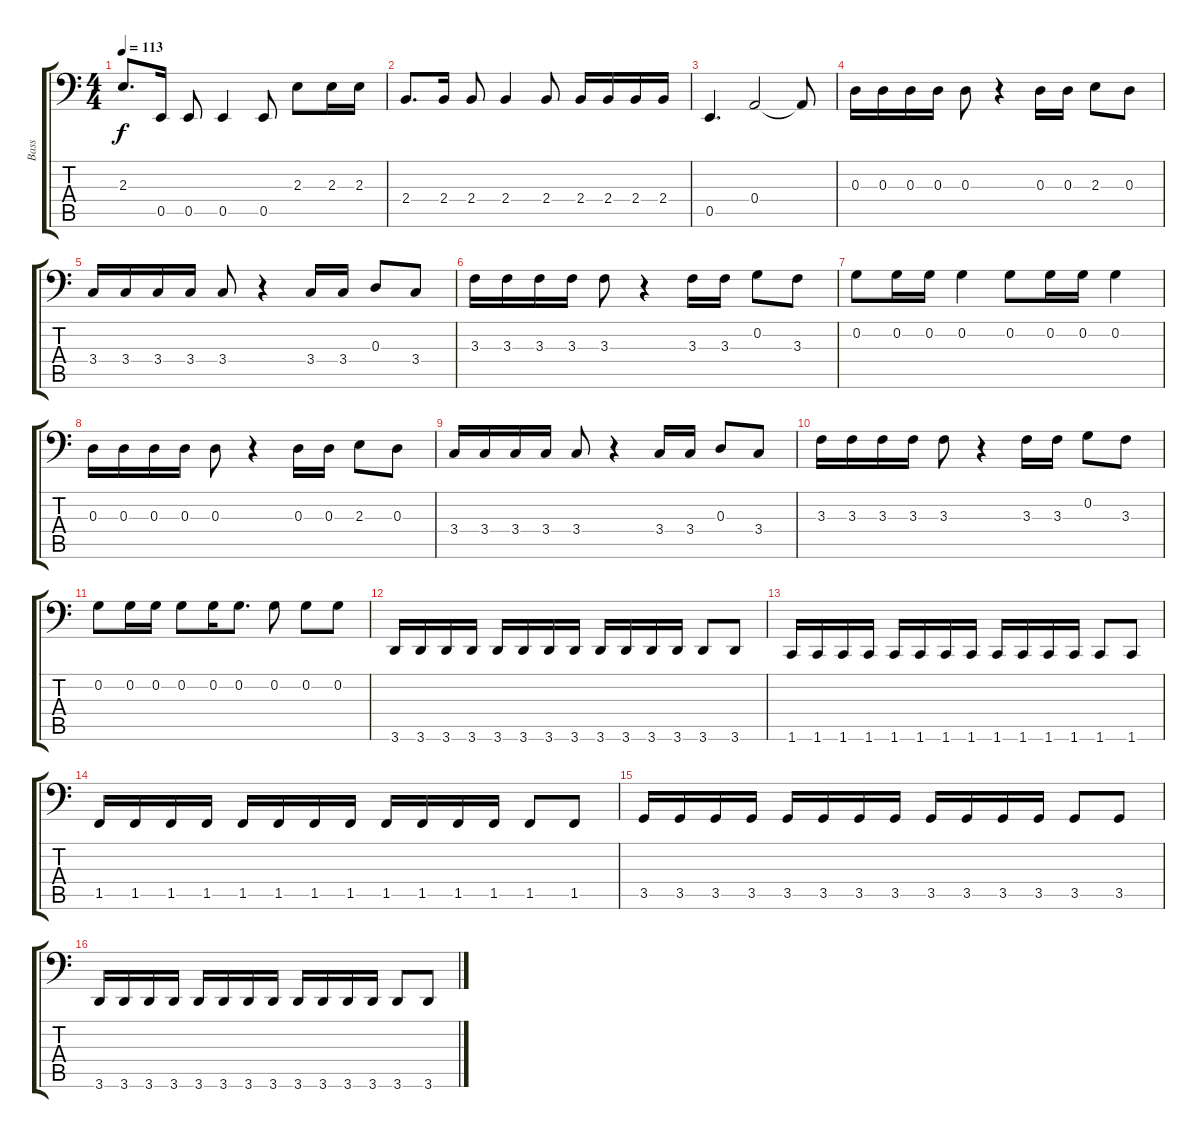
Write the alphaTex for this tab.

\track ("Bass" "Bass") {instrument electricbassfinger}
\staff {score tabs}
\tuning (C3 G2 D2 A1 E1 B0) {hide}
\ts (4 4)
\tempo 113
\clef f4
\ks c
2.3{t}.8{d dy f} 0.5.16 0.5.8 0.5.4 0.5.8 2.3.8 2.3.16 2.3.16 |
2.4.8{d} 2.4.16 2.4.8 2.4.4 2.4.8 2.4.16 2.4.16 2.4.16 2.4.16 |
0.5.4{d} 0.4.2 0.4{t}.8 |
0.3.16{volume 10} 0.3.16 0.3.16 0.3.16 0.3.8 r.4 0.3.16 0.3.16 2.3.8 0.3.8 |
3.4.16 3.4.16 3.4.16 3.4.16 3.4.8 r.4 3.4.16 3.4.16 0.3.8 3.4.8 |
3.3.16 3.3.16 3.3.16 3.3.16 3.3.8 r.4 3.3.16 3.3.16 0.2.8 3.3.8 |
0.2.8 0.2.16 0.2.16 0.2.4 0.2.8 0.2.16 0.2.16 0.2.4 |
0.3.16 0.3.16 0.3.16 0.3.16 0.3.8 r.4 0.3.16 0.3.16 2.3.8 0.3.8 |
3.4.16 3.4.16 3.4.16 3.4.16 3.4.8 r.4 3.4.16 3.4.16 0.3.8 3.4.8 |
3.3.16 3.3.16 3.3.16 3.3.16 3.3.8 r.4 3.3.16 3.3.16 0.2.8 3.3.8 |
0.2.8 0.2.16 0.2.16 0.2.8 0.2.16 0.2.8{d} 0.2.8 0.2.8 0.2.8 |
3.6.16 3.6.16 3.6.16 3.6.16 3.6.16 3.6.16 3.6.16 3.6.16 3.6.16 3.6.16 3.6.16 3.6.16 3.6.8 3.6.8 |
1.6.16 1.6.16 1.6.16 1.6.16 1.6.16 1.6.16 1.6.16 1.6.16 1.6.16 1.6.16 1.6.16 1.6.16 1.6.8 1.6.8 |
1.5.16 1.5.16 1.5.16 1.5.16 1.5.16 1.5.16 1.5.16 1.5.16 1.5.16 1.5.16 1.5.16 1.5.16 1.5.8 1.5.8 |
3.5.16 3.5.16 3.5.16 3.5.16 3.5.16 3.5.16 3.5.16 3.5.16 3.5.16 3.5.16 3.5.16 3.5.16 3.5.8 3.5.8 |
3.6.16 3.6.16 3.6.16 3.6.16 3.6.16 3.6.16 3.6.16 3.6.16 3.6.16 3.6.16 3.6.16 3.6.16 3.6.8 3.6.8
